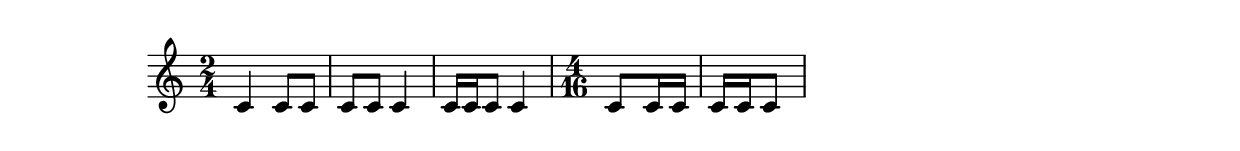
\header {

  texidoc = "New sections for spacing can be started with
@code{\\newSpacingSection}. In this example, a section is started at
the 4/16, and a 16th in the second section takes as much space as a
8th in first section."

}

\paper
{
  ragged-right = ##t
  }
\version "2.19.21"
\relative {
  \time 2/4
  c'4 c8 c 
  c8 c c4 c16[ c c8] c4

  \newSpacingSection
  \time 4/16
  c8[ c16 c]
  c16[ c  c8]
} 
  

